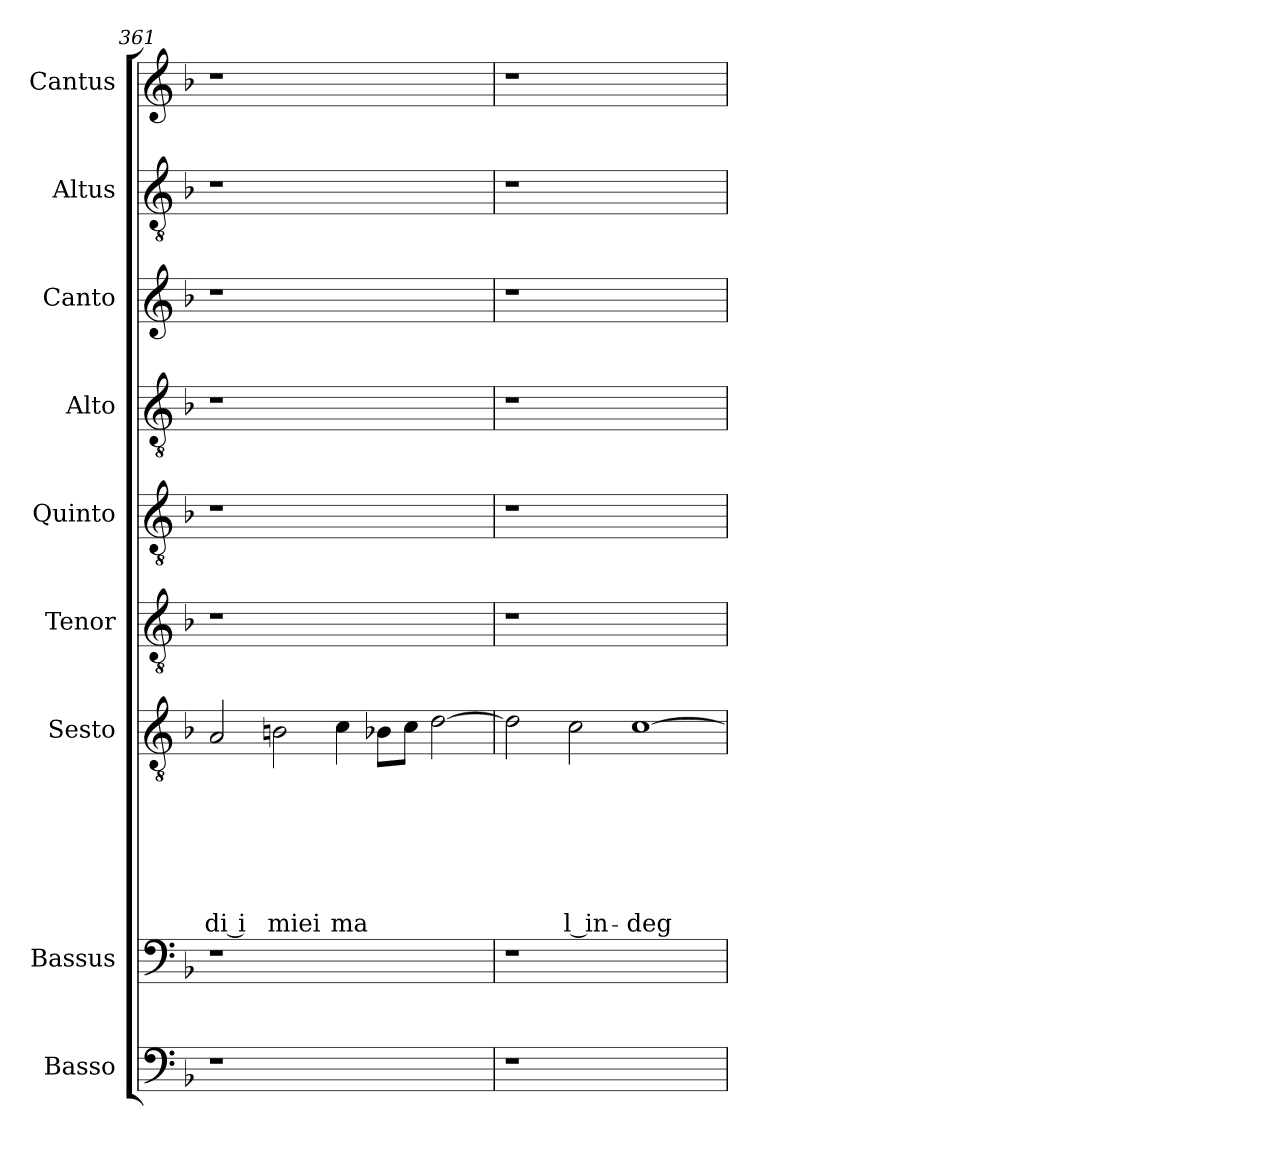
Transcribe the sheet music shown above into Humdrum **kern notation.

**kern	**kern	**kern	**text	**text	**text	**text	**text	**text	**text	**kern	**kern	**kern	**kern	**kern	**kern
*part9	*part8	*part7	*part7	*part7	*part7	*part7	*part7	*part7	*part7	*part6	*part5	*part4	*part3	*part2	*part1
*staff9	*staff8	*staff7	*staff7	*staff7	*staff7	*staff7	*staff7	*staff7	*staff7	*staff6	*staff5	*staff4	*staff3	*staff2	*staff1
*I"Basso	*I"Bassus	*I"Sesto	*	*	*	*	*	*	*	*I"Tenor	*I"Quinto	*I"Alto	*I"Canto	*I"Altus	*I"Cantus
*	*	*I'Sesto	*	*	*	*	*	*	*	*I'Tenor	*I'Quinto	*I'Alto	*I'Canto	*I'Altus	*I'Cantus
*clefF4	*clefF4	*clefGv2	*	*	*	*	*	*	*	*clefGv2	*clefGv2	*clefGv2	*clefG2	*clefGv2	*clefG2
*k[b-]	*k[b-]	*k[b-]	*	*	*	*	*	*	*	*k[b-]	*k[b-]	*k[b-]	*k[b-]	*k[b-]	*k[b-]
*F:	*F:	*F:	*	*	*	*	*	*	*	*F:	*F:	*F:	*F:	*F:	*F:
=361	=361	=361	=361	=361	=361	=361	=361	=361	=361	=361	=361	=361	=361	=361	=361
!	!	!	!	!	!	!	!	!	!LO:LY:b:rj	!	!	!	!	!	!
1r	1r	2A/	.	.	.	.	.	.	-di i	1r	1r	1r	1r	1r	1r
!	!	!	!	!	!	!	!	!	!LO:LY:b	!	!	!	!	!	!
.	.	2Bn\	.	.	.	.	.	.	miei	.	.	.	.	.	.
!	!	!	!	!	!	!	!	!	!LO:LY:b	!	!	!	!	!	!
1ryy	1ryy	4c\	.	.	.	.	.	.	ma	1ryy	1ryy	1ryy	1ryy	1ryy	1ryy
.	.	8B-X\L	.	.	.	.	.	.	.	.	.	.	.	.	.
.	.	8c\J	.	.	.	.	.	.	.	.	.	.	.	.	.
.	.	[>2d\	.	.	.	.	.	.	.	.	.	.	.	.	.
=362	=362	=362	=362	=362	=362	=362	=362	=362	=362	=362	=362	=362	=362	=362	=362
1r	1r	2d\]	.	.	.	.	.	.	.	1r	1r	1r	1r	1r	1r
!	!	!	!	!	!	!	!	!	!LO:LY:b:rj	!	!	!	!	!	!
.	.	2c\	.	.	.	.	.	.	l in-	.	.	.	.	.	.
!	!	!	!	!	!	!	!	!	!LO:LY:b	!	!	!	!	!	!
1ryy	1ryy	[>1c	.	.	.	.	.	.	-deg-	1ryy	1ryy	1ryy	1ryy	1ryy	1ryy
=	=	=	=	=	=	=	=	=	=	=	=	=	=	=	=
*-	*-	*-	*-	*-	*-	*-	*-	*-	*-	*-	*-	*-	*-	*-	*-
